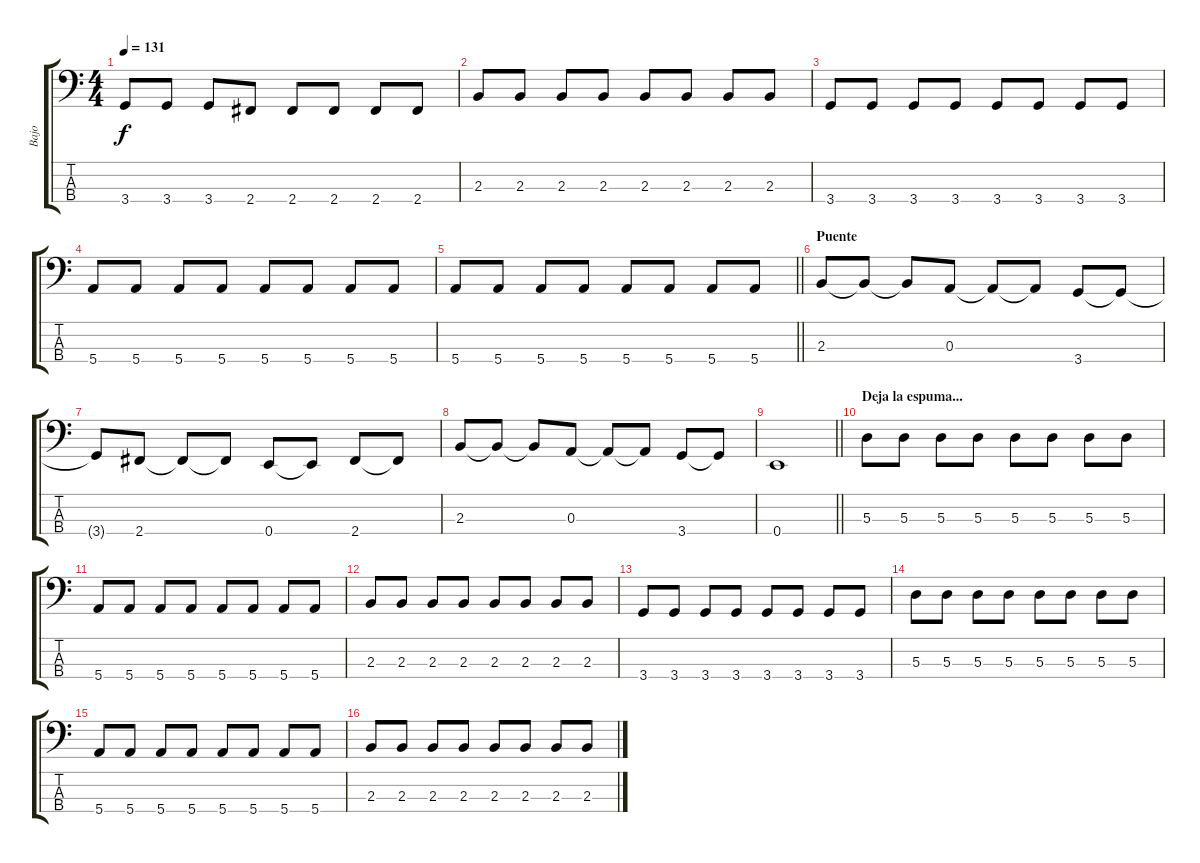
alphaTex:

\track ("Bajo" "Bajo") {instrument electricbasspick}
\staff {score tabs}
\tuning (G2 D2 A1 E1) {hide}
\ts (4 4)
\tempo 131
\clef f4
\ks c
3.4.8{dy f} 3.4.8 3.4.8 2.4.8 2.4.8 2.4.8 2.4.8 2.4.8 |
2.3.8 2.3.8 2.3.8 2.3.8 2.3.8 2.3.8 2.3.8 2.3.8 |
3.4.8 3.4.8 3.4.8 3.4.8 3.4.8 3.4.8 3.4.8 3.4.8 |
5.4.8 5.4.8 5.4.8 5.4.8 5.4.8 5.4.8 5.4.8 5.4.8 |
\barLineRight lightlight
5.4.8 5.4.8 5.4.8 5.4.8 5.4.8 5.4.8 5.4.8 5.4.8 |
\section ("" "Puente")
2.3.8 2.3{t}.8 2.3{t}.8 0.3.8 0.3{t}.8 0.3{t}.8 3.4.8 3.4{t}.8 |
3.4{t}.8 2.4.8 2.4{t}.8 2.4{t}.8 0.4.8 0.4{t}.8 2.4.8 2.4{t}.8 |
2.3.8 2.3{t}.8 2.3{t}.8 0.3.8 0.3{t}.8 0.3{t}.8 3.4.8 3.4{t}.8 |
\barLineRight lightlight
0.4.1 |
\section ("" "Deja la espuma...")
5.3.8 5.3.8 5.3.8 5.3.8 5.3.8 5.3.8 5.3.8 5.3.8 |
5.4.8 5.4.8 5.4.8 5.4.8 5.4.8 5.4.8 5.4.8 5.4.8 |
2.3.8 2.3.8 2.3.8 2.3.8 2.3.8 2.3.8 2.3.8 2.3.8 |
3.4.8 3.4.8 3.4.8 3.4.8 3.4.8 3.4.8 3.4.8 3.4.8 |
5.3.8 5.3.8 5.3.8 5.3.8 5.3.8 5.3.8 5.3.8 5.3.8 |
5.4.8 5.4.8 5.4.8 5.4.8 5.4.8 5.4.8 5.4.8 5.4.8 |
2.3.8 2.3.8 2.3.8 2.3.8 2.3.8 2.3.8 2.3.8 2.3.8
